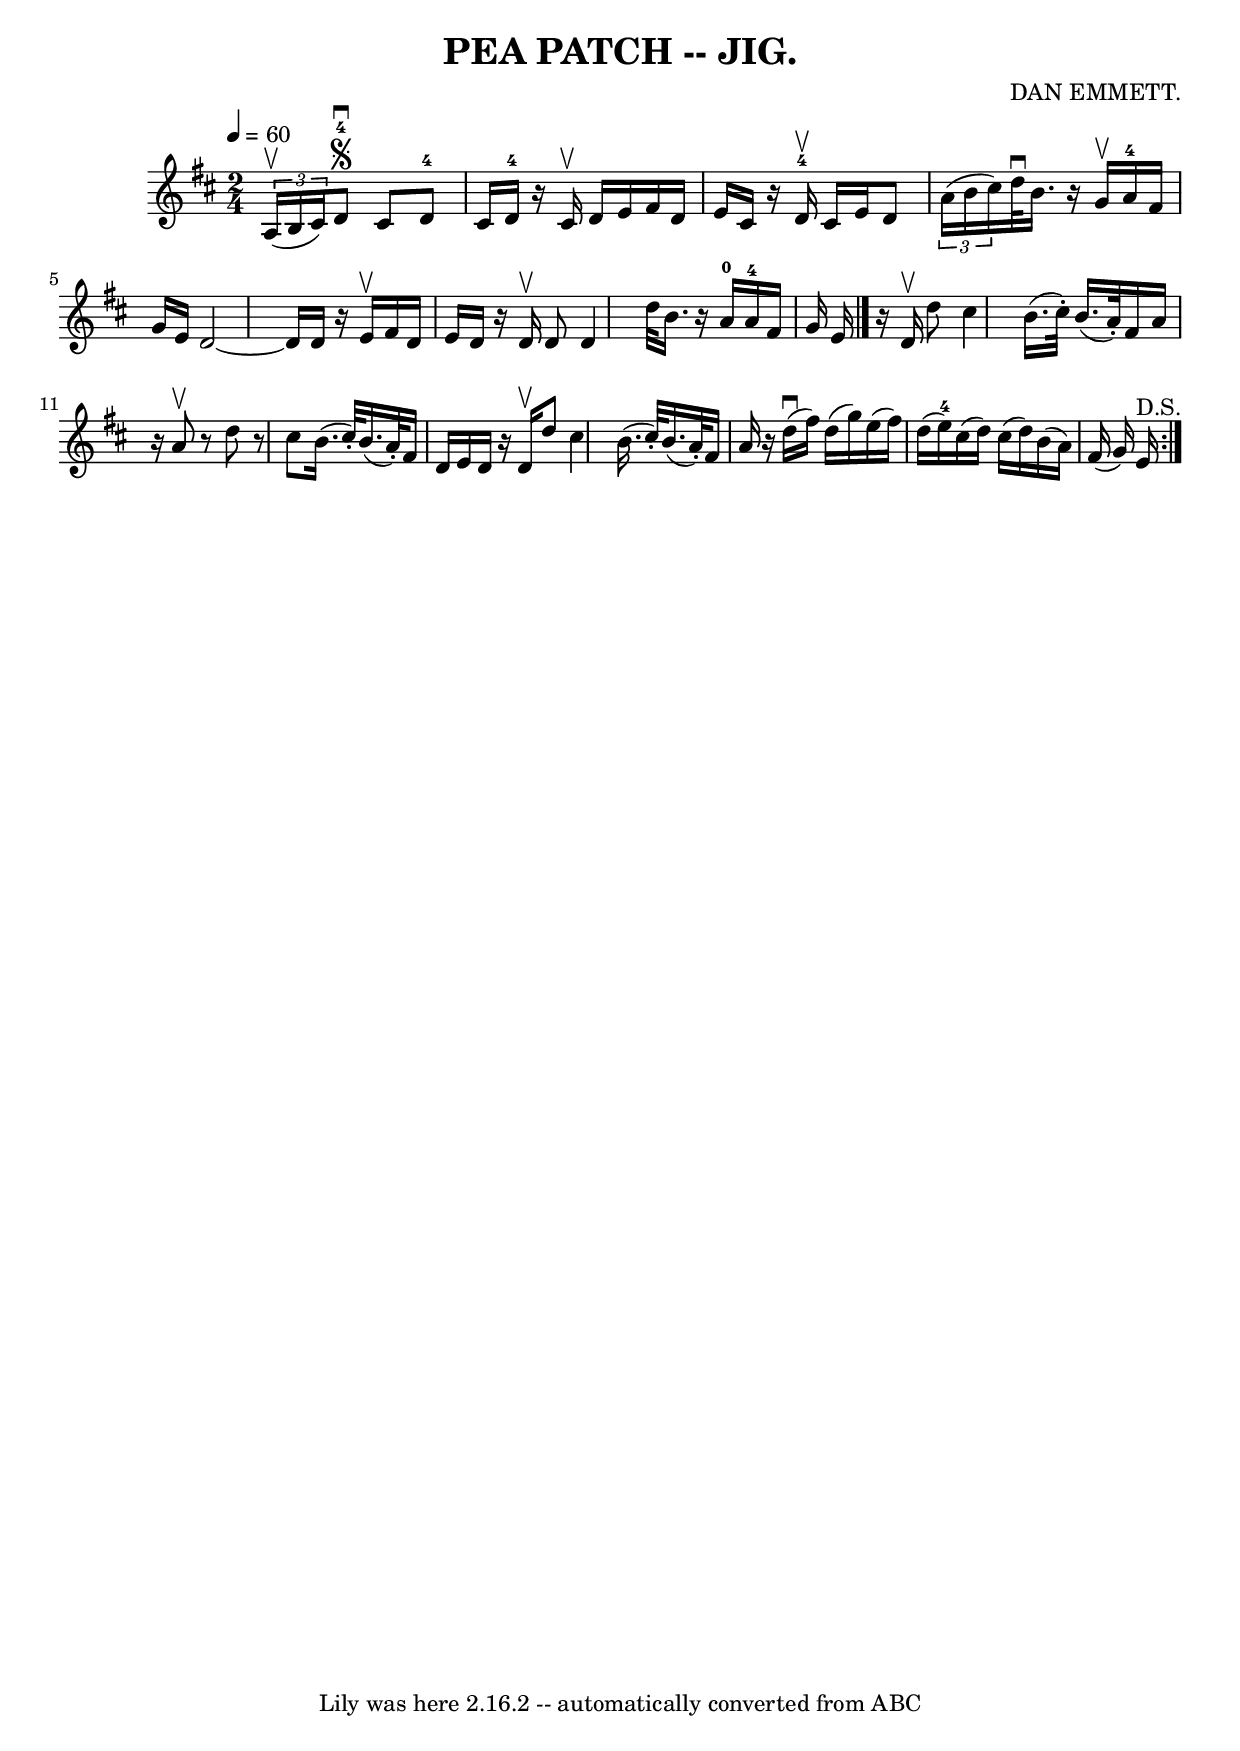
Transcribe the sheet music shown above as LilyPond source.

\version "2.16.2"
\include "Mammoth.ily"
\header {
	%% book = "Coles pg. 82.4"
	composer = "DAN EMMETT."
	crossRefNumber = "1"
	footnotes = ""
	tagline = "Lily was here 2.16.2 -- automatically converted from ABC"
	title = "PEA PATCH -- JIG."
}
voicedefault =  {


\time 2/4 \tempo  4=60
 
\key d \major   \times 2/3 { a16 (^\upbow b16 cis'16) }   |
   
 d'8-4^\segno^\downbow cis'8 d'8-4 cis'16 d'16-4   
|
   r16 cis'16^\upbow d'16 e'16 fis'16 d'16 e'16    
cis'16  |
   r16 d'16-4^\upbow cis'16 e'16 d'8    
\times 2/3 { a'16 (b'16 cis''16) }   |
 d''32^\downbow   
b'16.    r16 g'16^\upbow a'16-4 fis'16 g'16 e'16  |
    
 d'2   ~    |
 d'16 d'16    r16 e'16^\upbow fis'16 d'16    
e'16 d'16    |
   r16 d'16^\upbow d'8 d'4  |
 d''32    
b'16.    r16 a'16-0 a'16-4 fis'16 g'16 e'16  \bar "|."    
 \repeat volta 2 {   r16 d'16^\upbow d''8 cis''4    |
 b'16. (
 cis''32 -.) b'16. (a'32 -.) fis'16 a'16    r16 a'8^\upbow   
|
   r8 d''8    r8 cis''8  |
 b'16. (cis''32 -.) b'16. 
(a'32 -.) fis'16 d'16 e'16 d'16  |
     r16 d'16 
^\upbow d''8 cis''4    |
 b'16. (cis''32 -.) b'16. (a'32 
-.) fis'16 a'16    r16 d''16 (^\downbow   |
 fis''16)   
d''16 (g''16) e''16 (fis''16) d''16 (e''16-4) cis''16 
(|
 d''16) cis''16 (d''16) b'16 (a'16) fis'16 (
 g'16) e'16^"D.S."   }   
}

\score{
    <<

	\context Staff="default"
	{
	    \voicedefault 
	}

    >>
	\layout {
	}
	\midi {}
}
